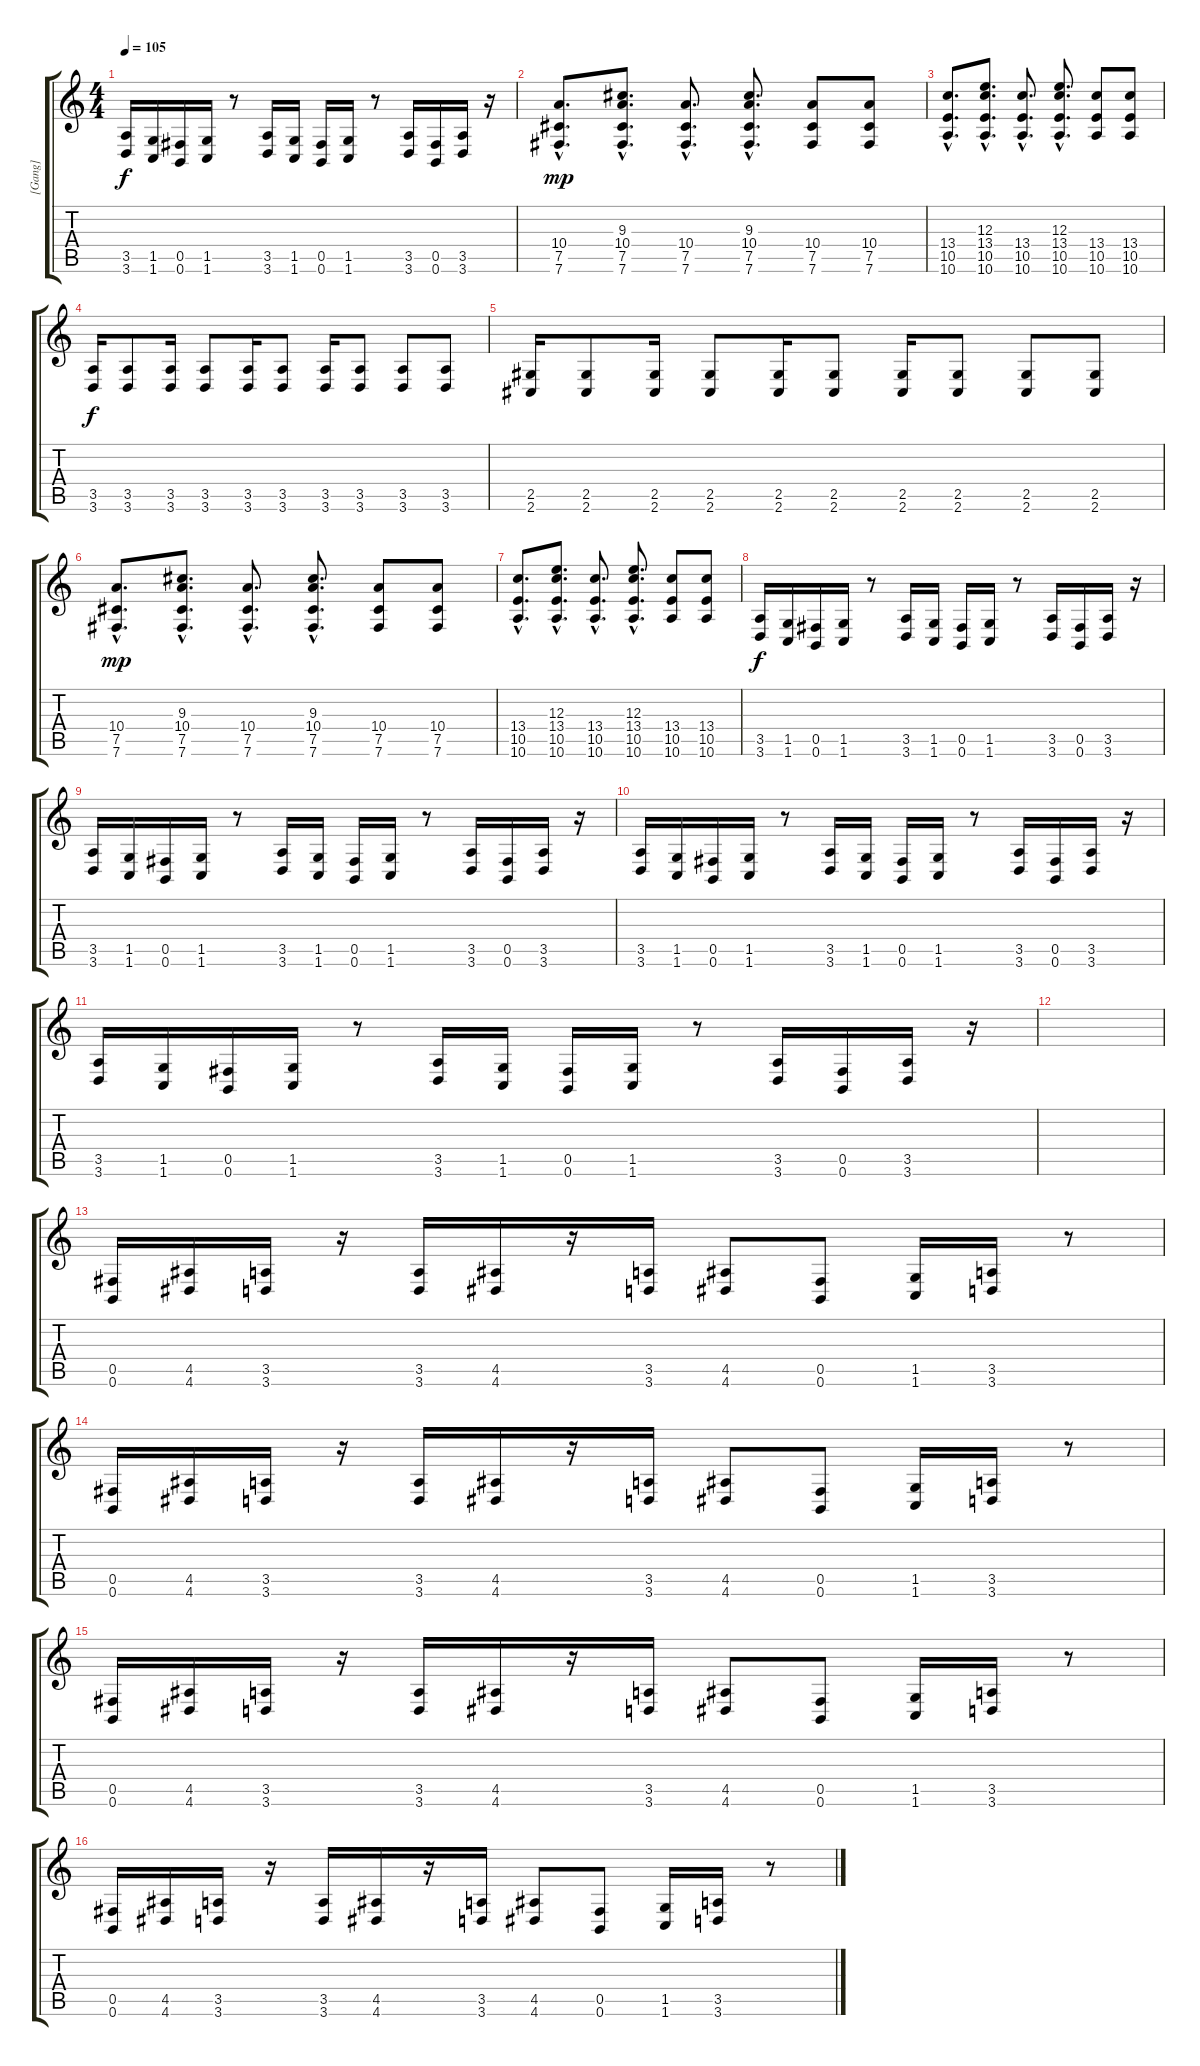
\track ("[Gang]" "[Gang]") {instrument distortionguitar}
\staff {score tabs}
\tuning (Db4 Ab3 E3 B2 Gb2 B1) {hide}
\ts (4 4)
\tempo 105
\clef g2
\ks c
(3.5 3.6).16{dy f} (1.5 1.6).16 (0.5 0.6).16 (1.5 1.6).16 r.8 (3.5 3.6).16 (1.5 1.6).16 (0.5 0.6).16 (1.5 1.6).16 r.8 (3.5 3.6).16 (0.5 0.6).16 (3.5 3.6).16 r.16 |
(10.4{hac} 7.5{hac} 7.6{hac}).8{d dy mp} (9.3{hac} 10.4{hac} 7.5{hac} 7.6{hac}).8{d} (10.4{hac} 7.5{hac} 7.6{hac}).8{d} (9.3{hac} 10.4{hac} 7.5{hac} 7.6{hac}).8{d} (10.4 7.5 7.6).8 (10.4 7.5 7.6).8 |
(13.4{hac} 10.5{hac} 10.6{hac}).8{d} (12.3{hac} 13.4{hac} 10.5{hac} 10.6{hac}).8{d} (13.4{hac} 10.5{hac} 10.6{hac}).8{d} (12.3{hac} 13.4{hac} 10.5{hac} 10.6{hac}).8{d} (13.4 10.5 10.6).8 (13.4 10.5 10.6).8 |
(3.5 3.6).16{dy f} (3.5 3.6).8 (3.5 3.6).16 (3.5 3.6).8 (3.5 3.6).16 (3.5 3.6).8 (3.5 3.6).16 (3.5 3.6).8 (3.5 3.6).8 (3.5 3.6).8 |
(2.5 2.6).16 (2.5 2.6).8 (2.5 2.6).16 (2.5 2.6).8 (2.5 2.6).16 (2.5 2.6).8 (2.5 2.6).16 (2.5 2.6).8 (2.5 2.6).8 (2.5 2.6).8 |
(10.4{hac} 7.5{hac} 7.6{hac}).8{d dy mp} (9.3{hac} 10.4{hac} 7.5{hac} 7.6{hac}).8{d} (10.4{hac} 7.5{hac} 7.6{hac}).8{d} (9.3{hac} 10.4{hac} 7.5{hac} 7.6{hac}).8{d} (10.4 7.5 7.6).8 (10.4 7.5 7.6).8 |
(13.4{hac} 10.5{hac} 10.6{hac}).8{d} (12.3{hac} 13.4{hac} 10.5{hac} 10.6{hac}).8{d} (13.4{hac} 10.5{hac} 10.6{hac}).8{d} (12.3{hac} 13.4{hac} 10.5{hac} 10.6{hac}).8{d} (13.4 10.5 10.6).8 (13.4 10.5 10.6).8 |
(3.5 3.6).16{dy f} (1.5 1.6).16 (0.5 0.6).16 (1.5 1.6).16 r.8 (3.5 3.6).16 (1.5 1.6).16 (0.5 0.6).16 (1.5 1.6).16 r.8 (3.5 3.6).16 (0.5 0.6).16 (3.5 3.6).16 r.16 |
(3.5 3.6).16 (1.5 1.6).16 (0.5 0.6).16 (1.5 1.6).16 r.8 (3.5 3.6).16 (1.5 1.6).16 (0.5 0.6).16 (1.5 1.6).16 r.8 (3.5 3.6).16 (0.5 0.6).16 (3.5 3.6).16 r.16 |
(3.5 3.6).16 (1.5 1.6).16 (0.5 0.6).16 (1.5 1.6).16 r.8 (3.5 3.6).16 (1.5 1.6).16 (0.5 0.6).16 (1.5 1.6).16 r.8 (3.5 3.6).16 (0.5 0.6).16 (3.5 3.6).16 r.16 |
(3.5 3.6).16 (1.5 1.6).16 (0.5 0.6).16 (1.5 1.6).16 r.8 (3.5 3.6).16 (1.5 1.6).16 (0.5 0.6).16 (1.5 1.6).16 r.8 (3.5 3.6).16 (0.5 0.6).16 (3.5 3.6).16 r.16 |
|
(0.5 0.6).16 (4.5 4.6).16 (3.5 3.6).16 r.16 (3.5 3.6).16 (4.5 4.6).16 r.16 (3.5 3.6).16 (4.5 4.6).8 (0.5 0.6).8 (1.5 1.6).16 (3.5 3.6).16 r.8 |
(0.5 0.6).16 (4.5 4.6).16 (3.5 3.6).16 r.16 (3.5 3.6).16 (4.5 4.6).16 r.16 (3.5 3.6).16 (4.5 4.6).8 (0.5 0.6).8 (1.5 1.6).16 (3.5 3.6).16 r.8 |
(0.5 0.6).16 (4.5 4.6).16 (3.5 3.6).16 r.16 (3.5 3.6).16 (4.5 4.6).16 r.16 (3.5 3.6).16 (4.5 4.6).8 (0.5 0.6).8 (1.5 1.6).16 (3.5 3.6).16 r.8 |
(0.5 0.6).16 (4.5 4.6).16 (3.5 3.6).16 r.16 (3.5 3.6).16 (4.5 4.6).16 r.16 (3.5 3.6).16 (4.5 4.6).8 (0.5 0.6).8 (1.5 1.6).16 (3.5 3.6).16 r.8
